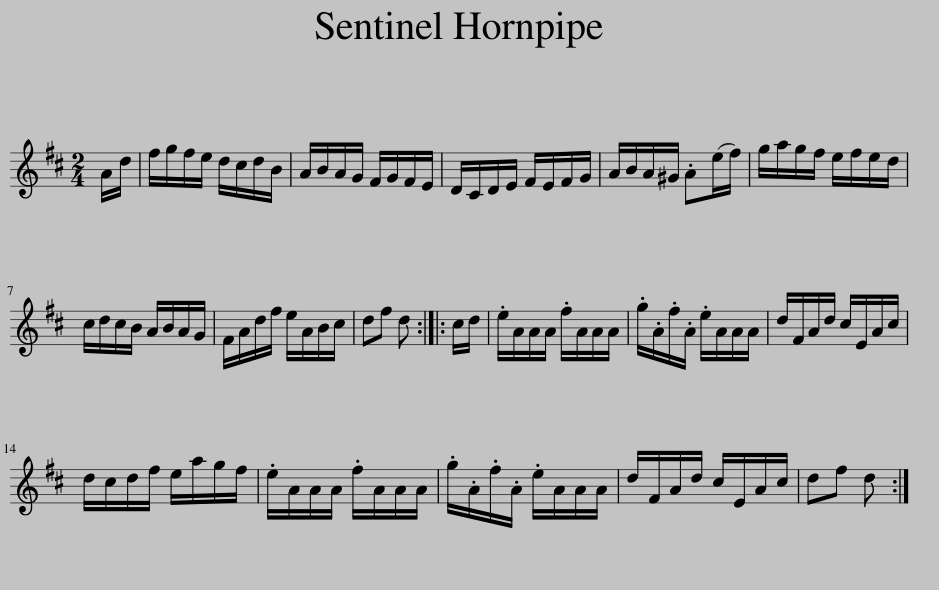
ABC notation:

X:1
L:1/8
M:2/4
I:linebreak $
K:D
V:1 treble
V:1
 A/d/ | f/g/f/e/ d/c/d/B/ | A/B/A/G/ F/G/F/E/ | D/C/D/E/ F/E/F/G/ | A/B/A/^G/ .A(e/f/) | %5
 g/a/g/f/ e/f/e/d/ |$ c/d/c/B/ A/B/A/G/ | F/A/d/f/ e/A/B/c/ | df d :: c/d/ | %10
 .e/A/A/A/ .f/A/A/A/ | .g/.A/.f/.A/ .e/A/A/A/ | d/F/A/d/ c/E/A/c/ |$ d/c/d/f/ e/a/g/f/ | .e/A/A/A/ .f/A/A/A/ | %15
 .g/.A/.f/.A/ .e/A/A/A/ | d/F/A/d/ c/E/A/c/ | df d :| %18
